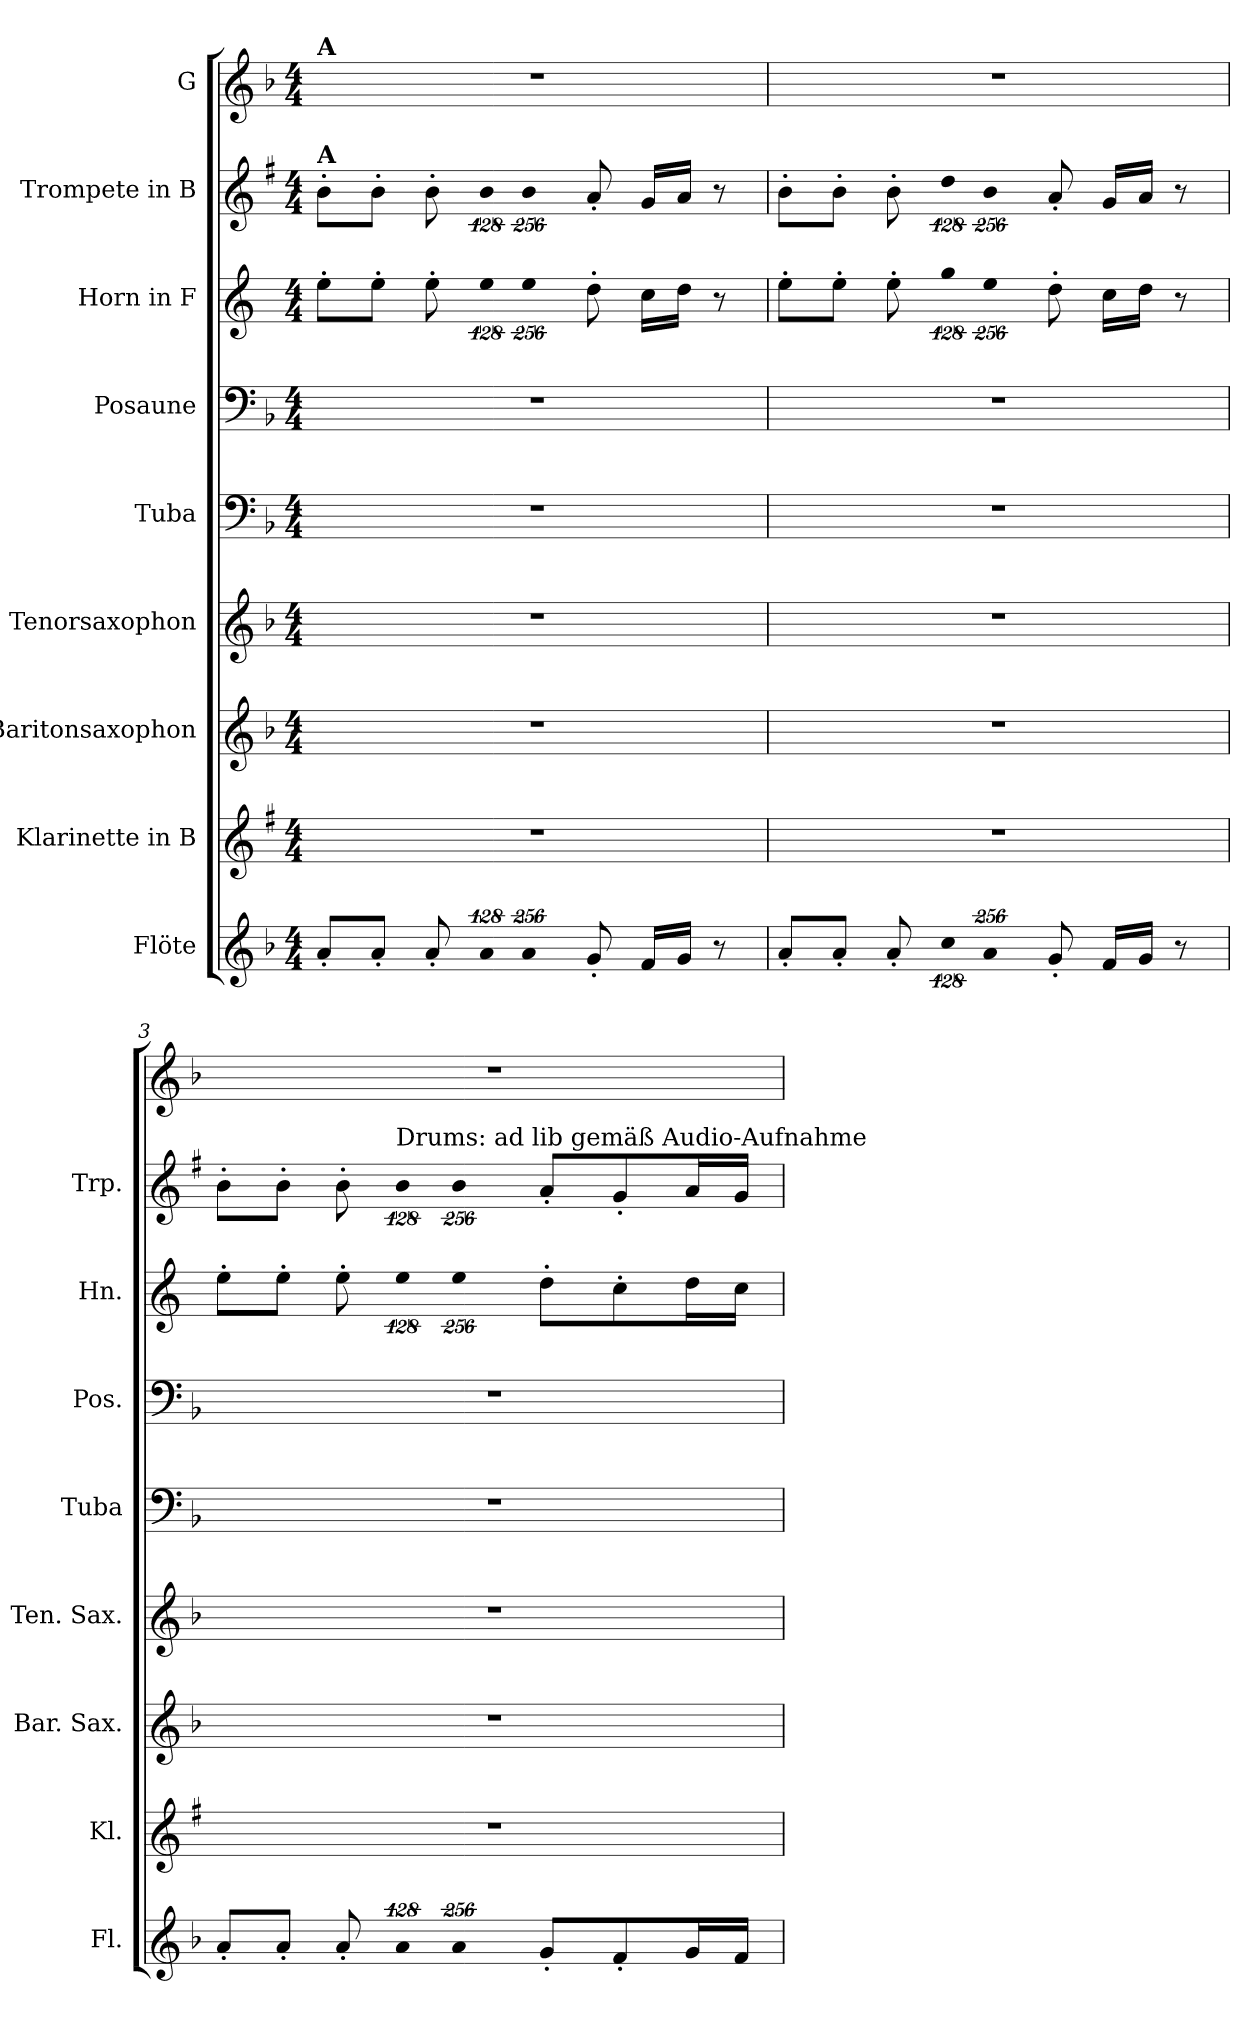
**kern	**kern	**kern	**kern	**kern	**kern	**kern	**kern	**kern
*part9	*part8	*part7	*part6	*part5	*part4	*part3	*part2	*part1
*staff9	*staff8	*staff7	*staff6	*staff5	*staff4	*staff3	*staff2	*staff1
*I"Flöte	*I"Klarinette in B	*I"Baritonsaxophon	*I"Tenorsaxophon	*I"Tuba	*I"Posaune	*I"Horn in F	*I"Trompete in B	*I"G
*I'Fl.	*I'Kl.	*I'Bar. Sax.	*I'Ten. Sax.	*I'Tuba	*I'Pos.	*I'Hn.	*I'Trp.	*
!!LO:PB:g=z
*clefG2	*clefG2	*clefG2	*clefG2	*clefF4	*clefF4	*clefG2	*clefG2	*clefG2
*	*ITrd1c2	*ITrd12c21	*ITrd8c14	*	*	*ITrd4c7	*ITrd1c2	*
*k[b-]	*k[b-]	*k[b-]	*k[b-]	*k[b-]	*k[b-]	*k[b-]	*k[b-]	*k[b-]
*d:	*d:	*d:	*d:	*d:	*d:	*d:	*d:	*d:
*M4/4	*M4/4	*M4/4	*M4/4	*M4/4	*M4/4	*M4/4	*M4/4	*M4/4
*MM87	*MM87	*MM87	*MM87	*MM87	*MM87	*MM87	*MM87	*MM87
=1	=1	=1	=1	=1	=1	=1	=1	=1
!	!	!	!	!	!	!	!	!LO:TX:a:B:t=A
!	!	!	!	!	!	!	!LO:TX:a:B:t=A	!
8a'i/L	1r	1r	1r	1r	1r	8a'i\L	8a'i\L	1r
8a'i/J	.	.	.	.	.	8a'i\J	8a'i\J	.
8a'i/	.	.	.	.	.	8a'i\	8a'i\	.
!LO:N:vis=8	!	!	!	!	!	!LO:N:vis=8	!LO:N:vis=8	!
1024%85ai/	.	.	.	.	.	1024%85ai\	1024%85ai\	.
!LO:N:vis=4	!	!	!	!	!	!LO:N:vis=4	!LO:N:vis=4	!
1024%171ai/	.	.	.	.	.	1024%171ai\	1024%171ai\	.
8g'i/	.	.	.	.	.	8g'i\	8g'i/	.
16fi/LL	.	.	.	.	.	16fi\LL	16fi/LL	.
16gi/JJ	.	.	.	.	.	16gi\JJ	16gi/JJ	.
8r	.	.	.	.	.	8r	8r	.
=2	=2	=2	=2	=2	=2	=2	=2	=2
8a'i/L	1r	1r	1r	1r	1r	8a'i\L	8a'i\L	1r
8a'i/J	.	.	.	.	.	8a'i\J	8a'i\J	.
8a'i/	.	.	.	.	.	8a'i\	8a'i\	.
!LO:N:vis=8	!	!	!	!	!	!LO:N:vis=8	!LO:N:vis=8	!
1024%85cci\	.	.	.	.	.	1024%85cci\	1024%85cci\	.
!LO:N:vis=4	!	!	!	!	!	!LO:N:vis=4	!LO:N:vis=4	!
1024%171ai/	.	.	.	.	.	1024%171ai\	1024%171ai\	.
8g'i/	.	.	.	.	.	8g'i\	8g'i/	.
16fi/LL	.	.	.	.	.	16fi\LL	16fi/LL	.
16gi/JJ	.	.	.	.	.	16gi\JJ	16gi/JJ	.
8r	.	.	.	.	.	8r	8r	.
=3	=3	=3	=3	=3	=3	=3	=3	=3
8a'i/L	1r	1r	1r	1r	1r	8a'i\L	8a'i\L	1r
8a'i/J	.	.	.	.	.	8a'i\J	8a'i\J	.
8a'i/	.	.	.	.	.	8a'i\	8a'i\	.
!	!	!	!	!	!	!	!LO:TX:a:t=Drums&colon; ad lib gemäß Audio-Aufnahme	!
!LO:N:vis=8	!	!	!	!	!	!LO:N:vis=8	!LO:N:vis=8	!
1024%85ai/	.	.	.	.	.	1024%85ai\	1024%85ai\	.
!LO:N:vis=4	!	!	!	!	!	!LO:N:vis=4	!LO:N:vis=4	!
1024%171ai/	.	.	.	.	.	1024%171ai\	1024%171ai\	.
8g'i/L	.	.	.	.	.	8g'i\L	8g'i/L	.
8f'i/	.	.	.	.	.	8f'i\	8f'i/	.
16gi/L	.	.	.	.	.	16gi\L	16gi/L	.
16fi/JJ	.	.	.	.	.	16fi\JJ	16fi/JJ	.
=	=	=	=	=	=	=	=	=
*-	*-	*-	*-	*-	*-	*-	*-	*-
